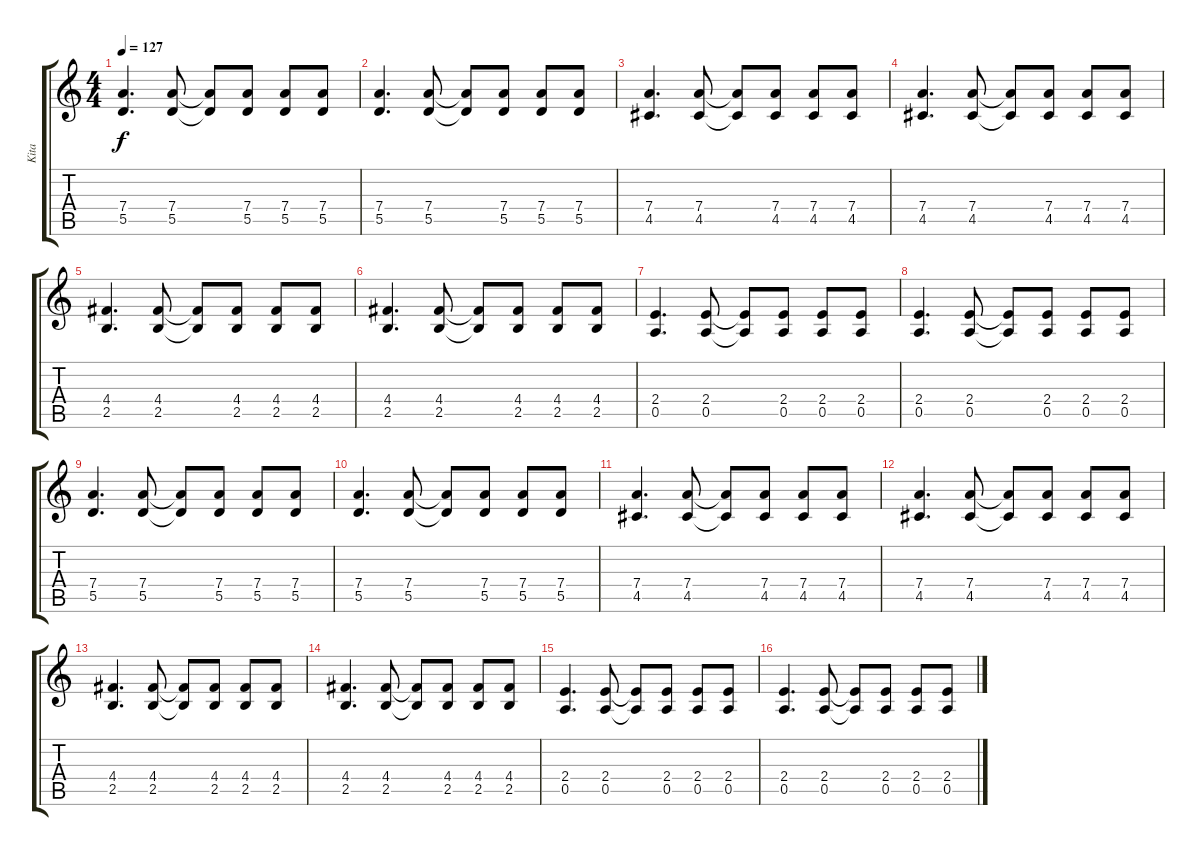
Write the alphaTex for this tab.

\track ("Kita" "Kita") {instrument electricguitarjazz}
\staff {score tabs}
\tuning (E4 B3 G3 D3 A2 E2) {hide}
\ts (4 4)
\tempo 127
\clef g2
\ks c
(7.4 5.5).4{d dy f instrument overdrivenguitar} (7.4 5.5).8 (7.4{t} 5.5{t}).8 (7.4 5.5).8 (7.4 5.5).8 (7.4 5.5).8 |
(7.4 5.5).4{d} (7.4 5.5).8 (7.4{t} 5.5{t}).8 (7.4 5.5).8 (7.4 5.5).8 (7.4 5.5).8 |
(7.4 4.5).4{d} (7.4 4.5).8 (7.4{t} 4.5{t}).8 (7.4 4.5).8 (7.4 4.5).8 (7.4 4.5).8 |
(7.4 4.5).4{d} (7.4 4.5).8 (7.4{t} 4.5{t}).8 (7.4 4.5).8 (7.4 4.5).8 (7.4 4.5).8 |
(4.4 2.5).4{d} (4.4 2.5).8 (4.4{t} 2.5{t}).8 (4.4 2.5).8 (4.4 2.5).8 (4.4 2.5).8 |
(4.4 2.5).4{d} (4.4 2.5).8 (4.4{t} 2.5{t}).8 (4.4 2.5).8 (4.4 2.5).8 (4.4 2.5).8 |
(2.4 0.5).4{d} (2.4 0.5).8 (2.4{t} 0.5{t}).8 (2.4 0.5).8 (2.4 0.5).8 (2.4 0.5).8 |
(2.4 0.5).4{d} (2.4 0.5).8 (2.4{t} 0.5{t}).8 (2.4 0.5).8 (2.4 0.5).8 (2.4 0.5).8 |
(7.4 5.5).4{d} (7.4 5.5).8 (7.4{t} 5.5{t}).8 (7.4 5.5).8 (7.4 5.5).8 (7.4 5.5).8 |
(7.4 5.5).4{d} (7.4 5.5).8 (7.4{t} 5.5{t}).8 (7.4 5.5).8 (7.4 5.5).8 (7.4 5.5).8 |
(7.4 4.5).4{d} (7.4 4.5).8 (7.4{t} 4.5{t}).8 (7.4 4.5).8 (7.4 4.5).8 (7.4 4.5).8 |
(7.4 4.5).4{d} (7.4 4.5).8 (7.4{t} 4.5{t}).8 (7.4 4.5).8 (7.4 4.5).8 (7.4 4.5).8 |
(4.4 2.5).4{d} (4.4 2.5).8 (4.4{t} 2.5{t}).8 (4.4 2.5).8 (4.4 2.5).8 (4.4 2.5).8 |
(4.4 2.5).4{d} (4.4 2.5).8 (4.4{t} 2.5{t}).8 (4.4 2.5).8 (4.4 2.5).8 (4.4 2.5).8 |
(2.4 0.5).4{d} (2.4 0.5).8 (2.4{t} 0.5{t}).8 (2.4 0.5).8 (2.4 0.5).8 (2.4 0.5).8 |
(2.4 0.5).4{d} (2.4 0.5).8 (2.4{t} 0.5{t}).8 (2.4 0.5).8 (2.4 0.5).8 (2.4 0.5).8
